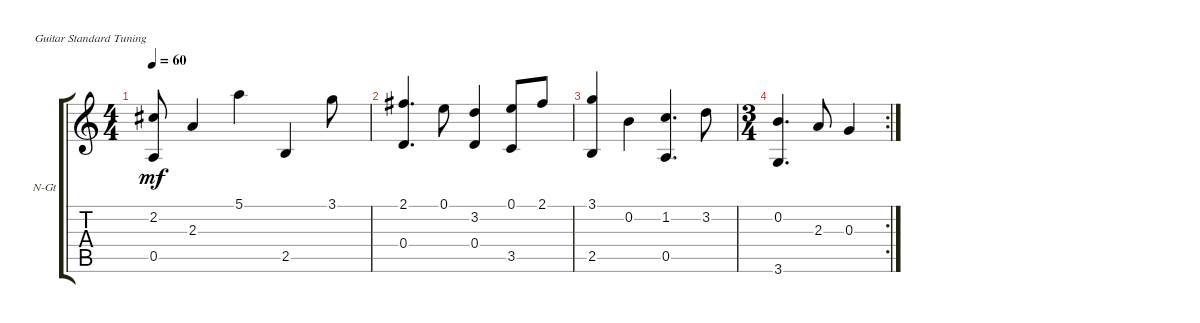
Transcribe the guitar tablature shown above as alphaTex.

\defaultSystemsLayout 4
\bracketExtendMode groupsimilarinstruments
\firstSystemTrackNameOrientation horizontal
\otherSystemsTrackNameOrientation horizontal
\track ("Nylon Guitar" "N-Gt") {instrument acousticguitarnylon}
\staff {score tabs}
\tuning (E4 B3 G3 D3 A2 E2)
\ts (4 4)
\tempo 60
\clef g2
\ks c
(2.2 0.5).8{dy mf} 2.3.4 5.1.4 2.5.4 3.1.8 |
(2.1 0.4).4{d} 0.1.8 (3.2 0.4).4 (0.1 3.5).8 2.1.8 |
(3.1 2.5).4 0.2.4 (1.2 0.5).4{d} 3.2.8 |
\rc 2
\ts (3 4)
(0.2 3.6).4{d} 2.3.8 0.3.4
